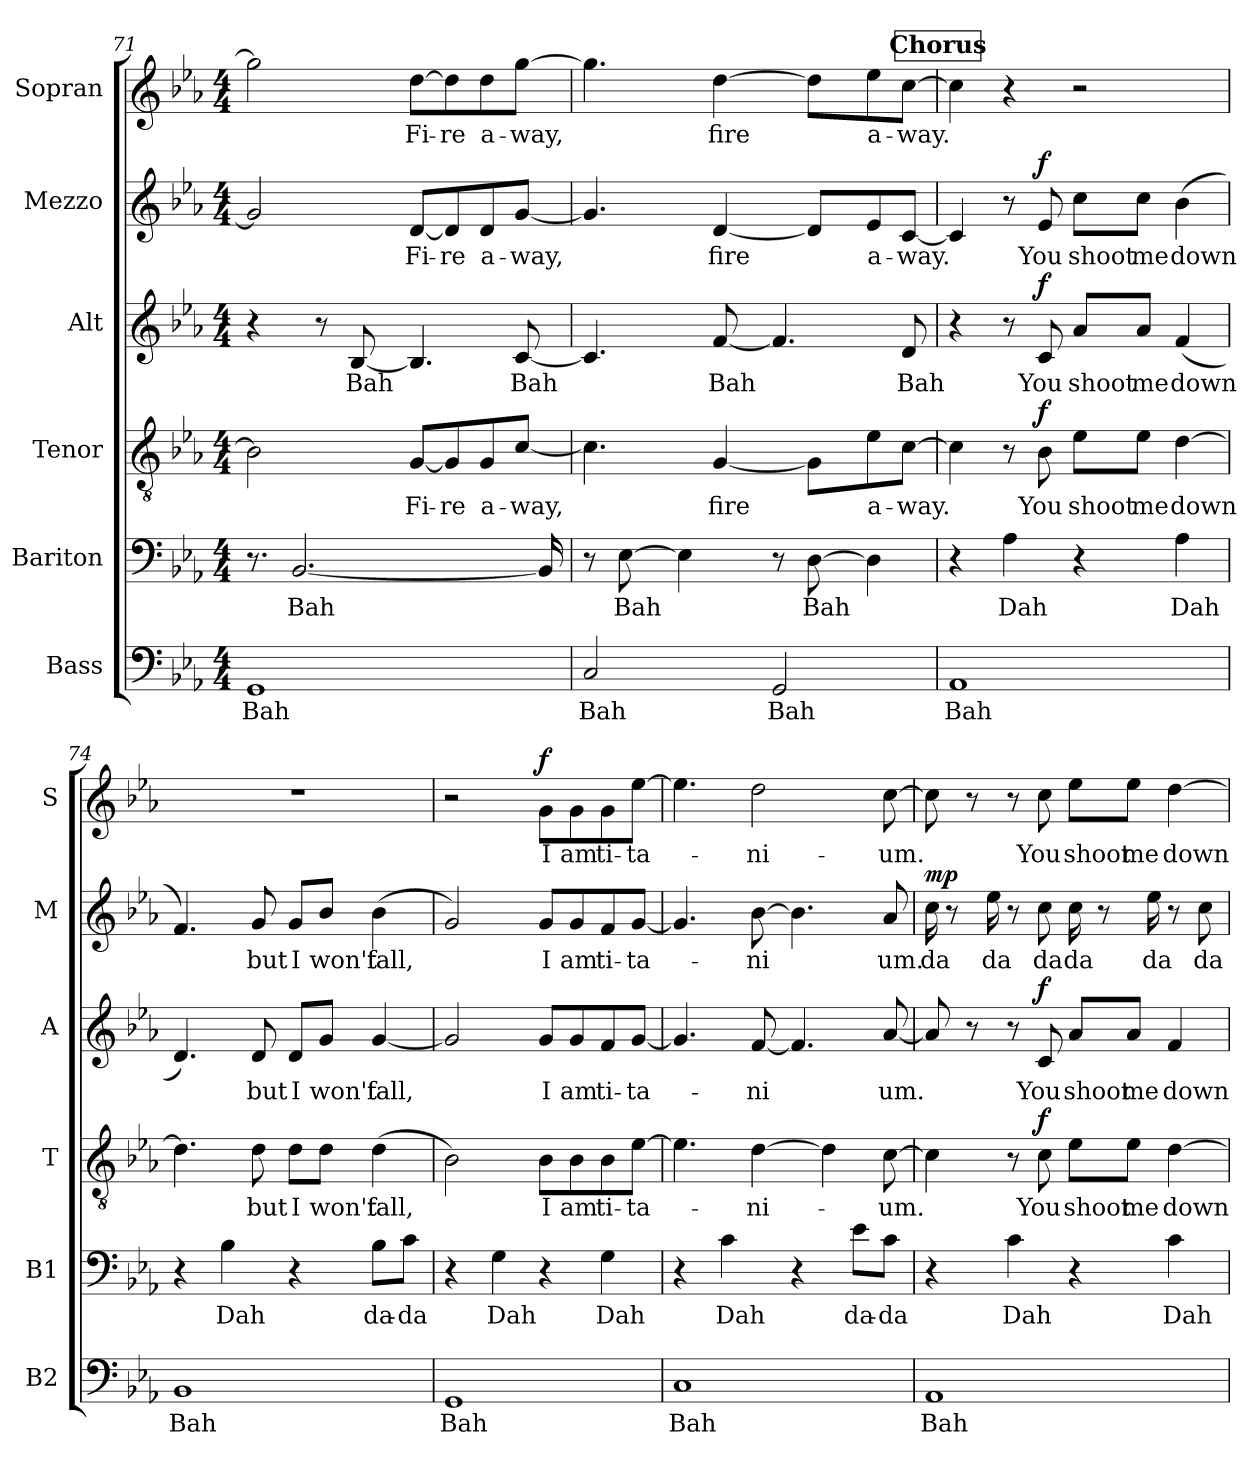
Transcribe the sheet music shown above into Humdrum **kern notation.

**kern	**text	**kern	**text	**kern	**text	**dynam	**kern	**text	**dynam	**kern	**text	**dynam	**kern	**text	**dynam
*part6	*part6	*part5	*part5	*part4	*part4	*part4	*part3	*part3	*part3	*part2	*part2	*part2	*part1	*part1	*part1
*staff6	*staff6	*staff5	*staff5	*staff4	*staff4	*staff4	*staff3	*staff3	*staff3	*staff2	*staff2	*staff2	*staff1	*staff1	*staff1
*I"Bass	*	*I"Bariton	*	*I"Tenor	*	*	*I"Alt	*	*	*I"Mezzo	*	*	*I"Sopran	*	*
*I'B2	*	*I'B1	*	*I'T	*	*	*I'A	*	*	*I'M	*	*	*I'S	*	*
*clefF4	*	*clefF4	*	*clefGv2	*	*	*clefG2	*	*	*clefG2	*	*	*clefG2	*	*
*k[b-e-a-]	*	*k[b-e-a-]	*	*k[b-e-a-]	*	*	*k[b-e-a-]	*	*	*k[b-e-a-]	*	*	*k[b-e-a-]	*	*
*M4/4	*	*M4/4	*	*M4/4	*	*	*M4/4	*	*	*M4/4	*	*	*M4/4	*	*
=71	=71	=71	=71	=71	=71	=71	=71	=71	=71	=71	=71	=71	=71	=71	=71
!	!LO:LY:b	!	!	!	!	!	!	!	!	!	!	!	!	!	!
1GG	Bah	8.r	.	2B-\]	.	.	4r	.	.	2g/]	.	.	2gg\]	.	.
!	!	!	!LO:LY:b	!	!	!	!	!	!	!	!	!	!	!	!
.	.	[2.BB-/	Bah	.	.	.	.	.	.	.	.	.	.	.	.
.	.	.	.	.	.	.	8r	.	.	.	.	.	.	.	.
!	!	!	!	!	!	!	!	!LO:LY:b	!	!	!	!	!	!	!
.	.	.	.	.	.	.	[8B-/	Bah	.	.	.	.	.	.	.
!	!	!	!	!	!LO:LY:b	!	!	!	!	!	!LO:LY:b	!	!	!LO:LY:b	!
.	.	.	.	[8G/L	Fi-	.	4.B-/]	.	.	[8d/L	Fi-	.	[8dd\L	Fi-	.
!	!	!	!	!	!LO:LY:b	!	!	!	!	!	!LO:LY:b	!	!	!LO:LY:b	!
.	.	.	.	8G/]	-re	.	.	.	.	8d/]	-re	.	8dd\]	-re	.
!	!	!	!	!	!LO:LY:b	!	!	!	!	!	!LO:LY:b	!	!	!LO:LY:b	!
.	.	.	.	8G/	a-	.	.	.	.	8d/	a-	.	8dd\	a-	.
!	!	!	!	!	!LO:LY:b	!	!	!LO:LY:b	!	!	!LO:LY:b	!	!	!LO:LY:b	!
.	.	.	.	[8c/J	-way,	.	[8c/	Bah	.	[8g/J	-way,	.	[8gg\J	-way,	.
.	.	16BB-/]	.	.	.	.	.	.	.	.	.	.	.	.	.
!!LO:PB:g=z
=72	=72	=72	=72	=72	=72	=72	=72	=72	=72	=72	=72	=72	=72	=72	=72
!	!LO:LY:b	!	!	!	!	!	!	!	!	!	!	!	!	!	!
2C/	Bah	8r	.	4.c\]	.	.	4.c/]	.	.	4.g/]	.	.	4.gg\]	.	.
!	!	!	!LO:LY:b	!	!	!	!	!	!	!	!	!	!	!	!
.	.	[8E-\	Bah	.	.	.	.	.	.	.	.	.	.	.	.
.	.	4E-\]	.	.	.	.	.	.	.	.	.	.	.	.	.
!	!	!	!	!	!LO:LY:b	!	!	!LO:LY:b	!	!	!LO:LY:b	!	!	!LO:LY:b	!
.	.	.	.	[4G/	fire	.	[8f/	Bah	.	[4d/	fire	.	[4dd\	fire	.
!	!LO:LY:b	!	!	!	!	!	!	!	!	!	!	!	!	!	!
2GG/	Bah	8r	.	.	.	.	4.f/]	.	.	.	.	.	.	.	.
!	!	!	!LO:LY:b	!	!	!	!	!	!	!	!	!	!	!	!
.	.	[8D\	Bah	8G\L]	.	.	.	.	.	8d/L]	.	.	8dd\L]	.	.
!	!	!	!	!	!LO:LY:b	!	!	!	!	!	!LO:LY:b	!	!	!LO:LY:b	!
.	.	4D\]	.	8e-\	a-	.	.	.	.	8e-/	a-	.	8ee-\	a-	.
!	!	!	!	!	!LO:LY:b	!	!	!LO:LY:b	!	!	!LO:LY:b	!	!	!LO:LY:b	!
.	.	.	.	[8c\J	-way.	.	8d/	Bah	.	[8c/J	-way.	.	[8cc\J	-way.	.
!!LO:REH:place=s1:a:B:fs=14:t=Chorus
=73	=73	=73	=73	=73	=73	=73	=73	=73	=73	=73	=73	=73	=73	=73	=73
!	!LO:LY:b	!	!	!	!	!	!	!	!	!	!	!	!	!	!
1AA-	Bah	4r	.	4c\]	.	.	4r	.	.	4c/]	.	.	4cc\]	.	.
!	!	!	!LO:LY:b	!	!	!	!	!	!	!	!	!	!	!	!
.	.	4A-\	Dah	8r	.	.	8r	.	.	8r	.	.	4r	.	.
!	!	!	!	!	!LO:LY:b	!LO:DY:b	!	!LO:LY:b	!LO:DY:b	!	!LO:LY:b	!LO:DY:b	!	!	!
.	.	.	.	8B-\	You	f	8c/	You	f	8e-/	You	f	.	.	.
!	!	!	!	!	!LO:LY:b	!	!	!LO:LY:b	!	!	!LO:LY:b	!	!	!	!
.	.	4r	.	8e-\L	shoot	.	8a-/L	shoot	.	8cc\L	shoot	.	2r	.	.
!	!	!	!	!	!LO:LY:b	!	!	!LO:LY:b	!	!	!LO:LY:b	!	!	!	!
.	.	.	.	8e-\J	me	.	8a-/J	me	.	8cc\J	me	.	.	.	.
!	!	!	!LO:LY:b	!	!LO:LY:b	!	!	!LO:LY:b	!	!	!LO:LY:b	!	!	!	!
.	.	4A-\	Dah	[4d\	down	.	(4f/	down	.	(4b-\	down	.	.	.	.
=74	=74	=74	=74	=74	=74	=74	=74	=74	=74	=74	=74	=74	=74	=74	=74
!	!LO:LY:b	!	!	!	!	!	!	!	!	!	!	!	!	!	!
1BB-	Bah	4r	.	4.d\]	.	.	4.d/)	.	.	4.f/)	.	.	1r	.	.
!	!	!	!LO:LY:b	!	!	!	!	!	!	!	!	!	!	!	!
.	.	4B-\	Dah	.	.	.	.	.	.	.	.	.	.	.	.
!	!	!	!	!	!LO:LY:b	!	!	!LO:LY:b	!	!	!LO:LY:b	!	!	!	!
.	.	.	.	8d\	but	.	8d/	but	.	8g/	but	.	.	.	.
!	!	!	!	!	!LO:LY:b	!	!	!LO:LY:b	!	!	!LO:LY:b	!	!	!	!
.	.	4r	.	8d\L	I	.	8d/L	I	.	8g/L	I	.	.	.	.
!	!	!	!	!	!LO:LY:b	!	!	!LO:LY:b	!	!	!LO:LY:b	!	!	!	!
.	.	.	.	8d\J	won't	.	8g/J	won't	.	8b-/J	won't	.	.	.	.
!	!	!	!LO:LY:b	!	!LO:LY:b	!	!	!LO:LY:b	!	!	!LO:LY:b	!	!	!	!
.	.	8B-\L	da-	(4d\	fall,	.	[4g/	fall,	.	(4b-\	fall,	.	.	.	.
!	!	!	!LO:LY:b	!	!	!	!	!	!	!	!	!	!	!	!
.	.	8c\J	-da	.	.	.	.	.	.	.	.	.	.	.	.
=75	=75	=75	=75	=75	=75	=75	=75	=75	=75	=75	=75	=75	=75	=75	=75
!	!LO:LY:b	!	!	!	!	!	!	!	!	!	!	!	!	!	!
1GG	Bah	4r	.	2B-\)	.	.	2g/]	.	.	2g/)	.	.	2r	.	.
!	!	!	!LO:LY:b	!	!	!	!	!	!	!	!	!	!	!	!
.	.	4G\	Dah	.	.	.	.	.	.	.	.	.	.	.	.
!	!	!	!	!	!LO:LY:b	!	!	!LO:LY:b	!	!	!LO:LY:b	!	!	!LO:LY:b	!LO:DY:b
.	.	4r	.	8B-\L	I	.	8g/L	I	.	8g/L	I	.	8g\L	I	f
!	!	!	!	!	!LO:LY:b	!	!	!LO:LY:b	!	!	!LO:LY:b	!	!	!LO:LY:b	!
.	.	.	.	8B-\	am	.	8g/	am	.	8g/	am	.	8g\	am	.
!	!	!	!LO:LY:b	!	!LO:LY:b	!	!	!LO:LY:b	!	!	!LO:LY:b	!	!	!LO:LY:b	!
.	.	4G\	Dah	8B-\	ti-	.	8f/	ti-	.	8f/	ti-	.	8g\	ti-	.
!	!	!	!	!	!LO:LY:b	!	!	!LO:LY:b	!	!	!LO:LY:b	!	!	!LO:LY:b	!
.	.	.	.	[8e-\J	-ta-	.	[8g/J	-ta-	.	[8g/J	-ta-	.	[8ee-\J	-ta-	.
!!LO:PB:g=z
=76	=76	=76	=76	=76	=76	=76	=76	=76	=76	=76	=76	=76	=76	=76	=76
!	!LO:LY:b	!	!	!	!	!	!	!	!	!	!	!	!	!	!
1C	Bah	4r	.	4.e-\]	.	.	4.g/]	.	.	4.g/]	.	.	4.ee-\]	.	.
!	!	!	!LO:LY:b	!	!	!	!	!	!	!	!	!	!	!	!
.	.	4c\	Dah	.	.	.	.	.	.	.	.	.	.	.	.
!	!	!	!	!	!LO:LY:b	!	!	!LO:LY:b	!	!	!LO:LY:b	!	!	!LO:LY:b	!
.	.	.	.	[4d\	-ni-	.	[8f/	-ni	.	[8b-\	-ni	.	2dd\	-ni-	.
.	.	4r	.	.	.	.	4.f/]	.	.	4.b-\]	.	.	.	.	.
.	.	.	.	4d\]	.	.	.	.	.	.	.	.	.	.	.
!	!	!	!LO:LY:b	!	!	!	!	!	!	!	!	!	!	!	!
.	.	8e-\L	da-	.	.	.	.	.	.	.	.	.	.	.	.
!	!	!	!LO:LY:b	!	!LO:LY:b	!	!	!LO:LY:b	!	!	!LO:LY:b	!	!	!LO:LY:b	!
.	.	8c\J	-da	[8c\	-um.	.	[8a-/	-um.	.	8a-/	-um.	.	[8cc\	-um.	.
=77	=77	=77	=77	=77	=77	=77	=77	=77	=77	=77	=77	=77	=77	=77	=77
!	!LO:LY:b	!	!	!	!	!	!	!	!	!	!LO:LY:b	!LO:DY:b	!	!	!
1AA-	Bah	4r	.	4c\]	.	.	8a-/]	.	.	16cc\	da	mp	8cc\]	.	.
.	.	.	.	.	.	.	.	.	.	8r	.	.	.	.	.
.	.	.	.	.	.	.	8r	.	.	.	.	.	8r	.	.
!	!	!	!	!	!	!	!	!	!	!	!LO:LY:b	!	!	!	!
.	.	.	.	.	.	.	.	.	.	16ee-\	da	.	.	.	.
!	!	!	!LO:LY:b	!	!	!	!	!	!	!	!	!	!	!	!
.	.	4c\	Dah	8r	.	.	8r	.	.	8r	.	.	8r	.	.
!	!	!	!	!	!LO:LY:b	!LO:DY:b	!	!LO:LY:b	!LO:DY:b	!	!LO:LY:b	!	!	!LO:LY:b	!
.	.	.	.	8c\	You	f	8c/	You	f	8cc\	da	.	8cc\	You	.
!	!	!	!	!	!LO:LY:b	!	!	!LO:LY:b	!	!	!LO:LY:b	!	!	!LO:LY:b	!
.	.	4r	.	8e-\L	shoot	.	8a-/L	shoot	.	16cc\	da	.	8ee-\L	shoot	.
.	.	.	.	.	.	.	.	.	.	8r	.	.	.	.	.
!	!	!	!	!	!LO:LY:b	!	!	!LO:LY:b	!	!	!	!	!	!LO:LY:b	!
.	.	.	.	8e-\J	me	.	8a-/J	me	.	.	.	.	8ee-\J	me	.
!	!	!	!	!	!	!	!	!	!	!	!LO:LY:b	!	!	!	!
.	.	.	.	.	.	.	.	.	.	16ee-\	da	.	.	.	.
!	!	!	!LO:LY:b	!	!LO:LY:b	!	!	!LO:LY:b	!	!	!	!	!	!LO:LY:b	!
.	.	4c\	Dah	[4d\	down	.	4f/	down	.	8r	.	.	[4dd\	down	.
!	!	!	!	!	!	!	!	!	!	!	!LO:LY:b	!	!	!	!
.	.	.	.	.	.	.	.	.	.	8cc\	da	.	.	.	.
=	=	=	=	=	=	=	=	=	=	=	=	=	=	=	=
*-	*-	*-	*-	*-	*-	*-	*-	*-	*-	*-	*-	*-	*-	*-	*-
